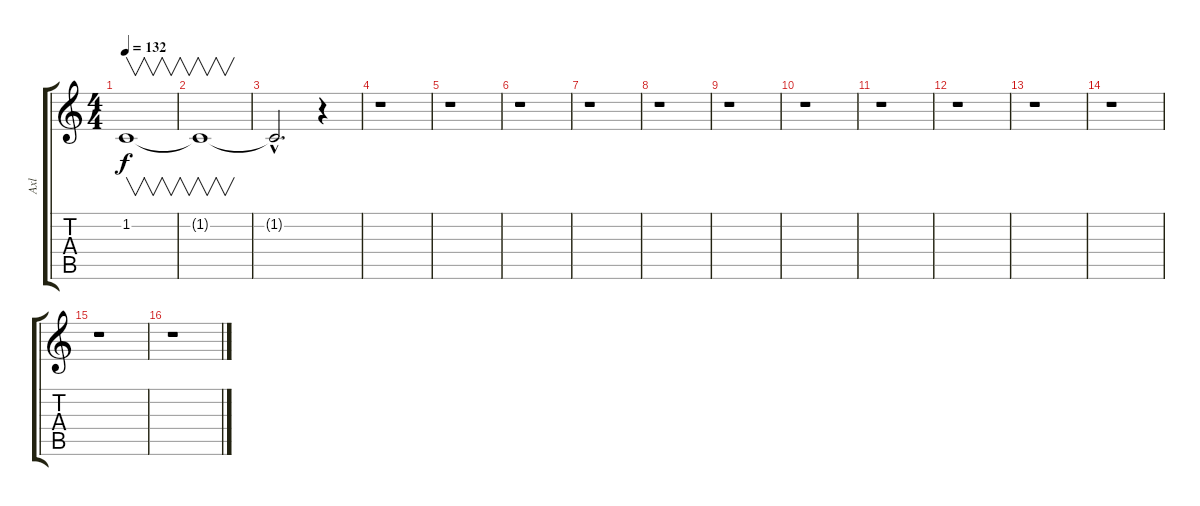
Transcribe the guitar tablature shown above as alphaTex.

\track ("Axl" "Axl") {instrument trumpet}
\staff {score tabs}
\tuning (E4 B3 G3 D3 A2 E2) {hide}
\ts (4 4)
\tempo 132
\clef g2
\ks c
1.2{t}.1{v dy f} |
1.2{t}.1{v} |
1.2{hac t}.2{d} r.4 |
r.1 |
r.1 |
r.1 |
r.1 |
r.1 |
r.1 |
r.1 |
r.1 |
r.1 |
r.1 |
r.1 |
r.1 |
r.1
